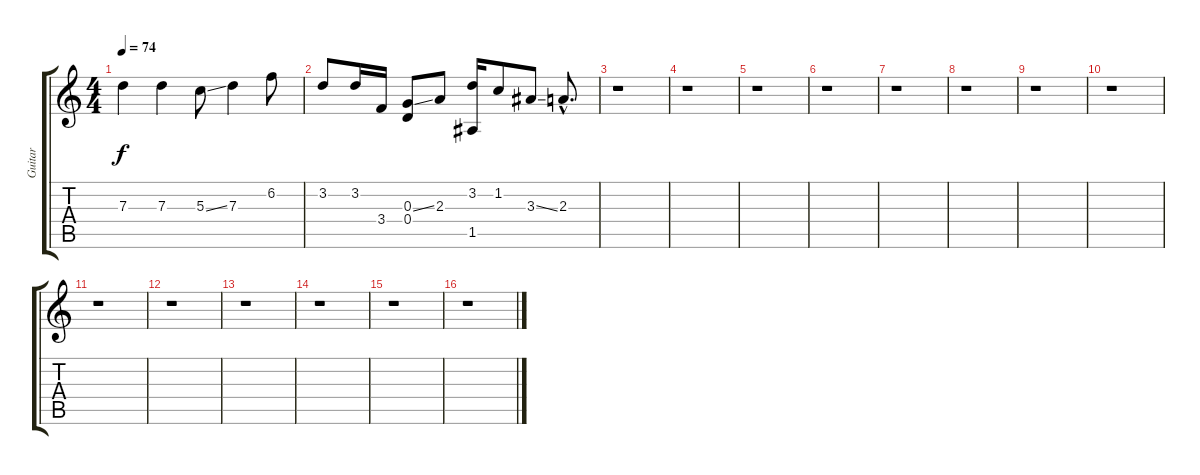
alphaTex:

\track ("Guitar" "Guitar") {instrument acousticguitarsteel}
\staff {score tabs}
\tuning (E4 B3 G3 D3 A2 E2) {hide}
\ts (4 4)
\tempo 74
\clef g2
\ks c
7.3.4{dy f} 7.3.4 5.3{ss}.8 7.3.4 6.2.8 |
3.2.8 3.2.16 3.4.16 (0.3{ss} 0.4).8 2.3.8 (3.2 1.5).16 1.2.8 3.3{ss}.8 2.3{hac}.8{d} |
r.1 |
r.1 |
r.1 |
r.1 |
r.1 |
r.1 |
r.1 |
r.1 |
r.1 |
r.1 |
r.1 |
r.1 |
r.1 |
r.1
